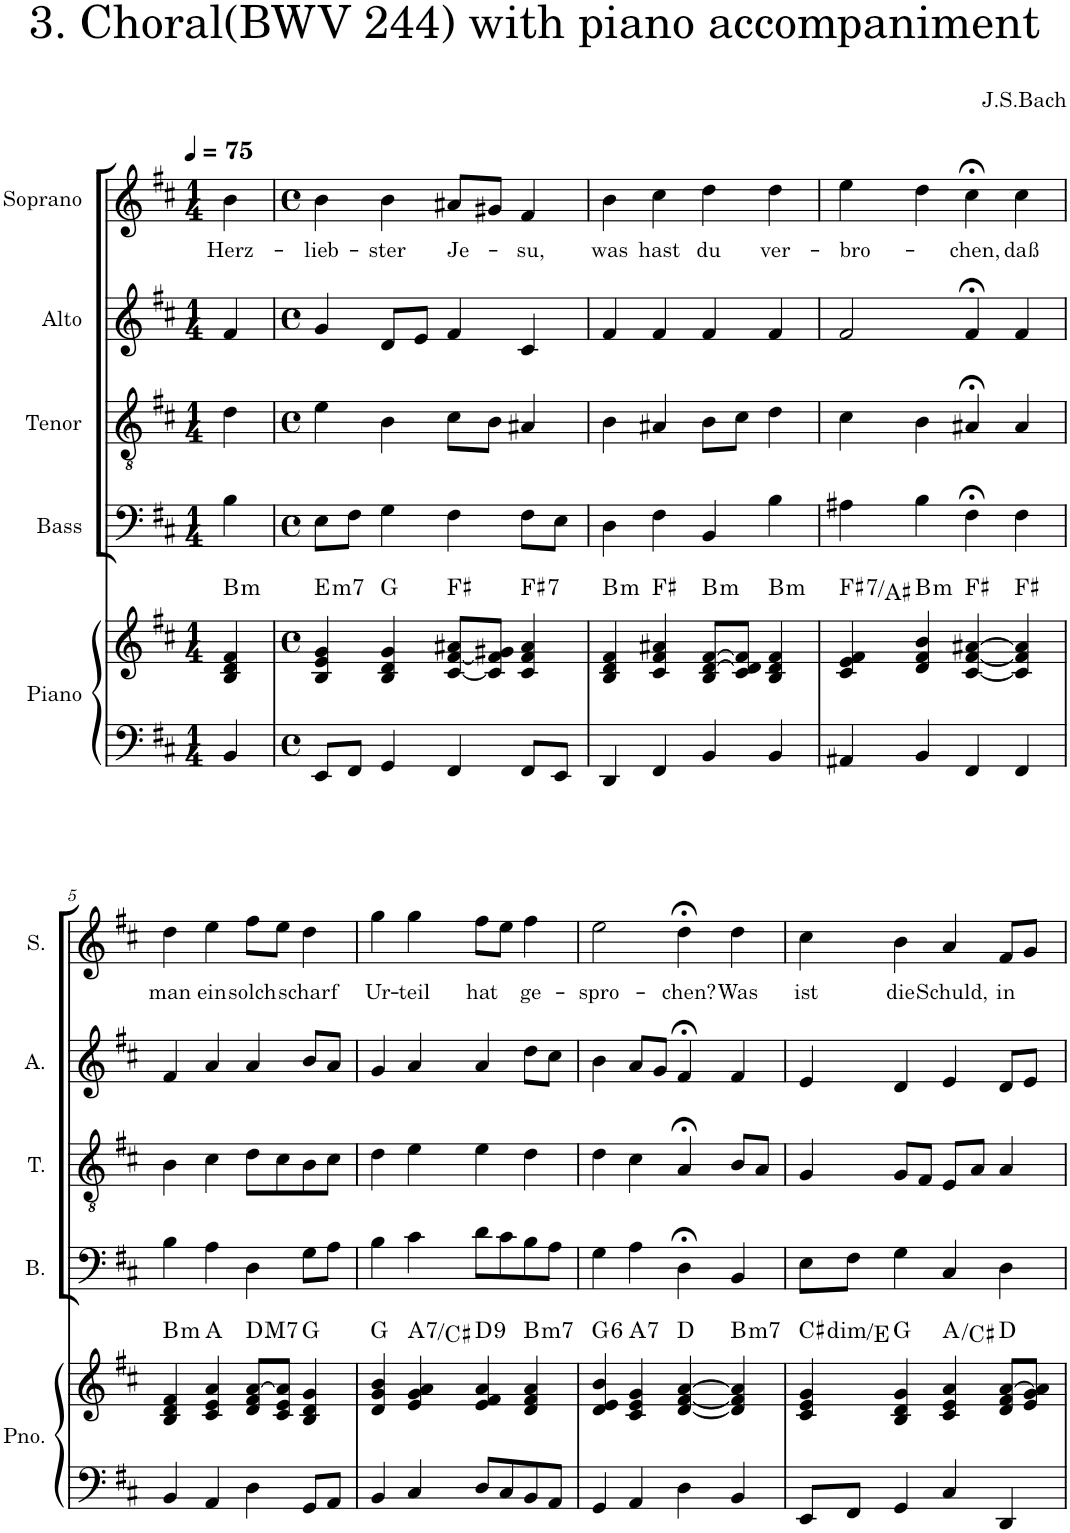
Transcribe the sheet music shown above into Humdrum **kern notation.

**kern	**kern	**harte	**kern	**kern	**kern	**kern	**text
*part5	*part5	*part5	*part4	*part3	*part2	*part1	*part1
*staff6	*staff5	*	*staff4	*staff3	*staff2	*staff1	*staff1
*I"Piano	*	*	*I"Bass	*I"Tenor	*I"Alto	*I"Soprano	*
*I'Pno.	*	*	*I'B.	*I'T.	*I'A.	*I'S.	*
*clefF4	*clefG2	*	*clefF4	*clefGv2	*clefG2	*clefG2	*
*k[f#c#]	*k[f#c#]	*	*k[f#c#]	*k[f#c#]	*k[f#c#]	*k[f#c#]	*
*M1/4	*M1/4	*	*M1/4	*M1/4	*M1/4	*M1/4	*
*MM75	*MM75	*	*MM75	*MM75	*MM75	*MM75	*
=1	=1	=1	=1	=1	=1	=1	=1
!	!	!LO:H:kt=m	!	!	!	!	!LO:LY:b
4BB/	4B/ 4d/ 4f#/	B:min	4B\	4d\	4f#/	4b\	Herz-
=2	=2	=2	=2	=2	=2	=2	=2
*M4/4	*M4/4	*	*M4/4	*M4/4	*M4/4	*M4/4	*
*met(c)	*met(c)	*	*met(c)	*met(c)	*met(c)	*met(c)	*
!	!	!LO:H:kt=m7	!	!	!	!	!LO:LY:b
8EE/L	4B/ 4e/ 4g/	E:min7	8E\L	4e\	4g/	4b\	-lieb-
8FF#/J	.	.	8F#\J	.	.	.	.
!	!	!	!	!	!	!	!LO:LY:b
4GG/	4B/ 4d/ 4g/	G:maj	4G\	4B\	8d/L	4b\	-ster
.	.	.	.	.	8e/J	.	.
!	!	!	!	!	!	!	!LO:LY:b
4FF#/	[8c#/ [<8f#/ 8a#X/L	F#:maj	4F#\	8c#\L	4f#/	8a#X/L	Je-
.	8c#/] 8f#/] 8g#X/J	.	.	8B\J	.	8g#X/J	.
!	!	!LO:H:kt=7	!	!	!	!	!LO:LY:b
8FF#/L	4c#/ 4f#/ 4a#/	F#:7	8F#\L	4A#X/	4c#/	4f#/	su,
8EE/J	.	.	8E\J	.	.	.	.
=3	=3	=3	=3	=3	=3	=3	=3
!	!	!LO:H:kt=m	!	!	!	!	!LO:LY:b
4DD/	4B/ 4d/ 4f#/	B:min	4D\	4B\	4f#/	4b\	was
!	!	!	!	!	!	!	!LO:LY:b
4FF#/	4c#/ 4f#/ 4a#X/	F#:maj	4F#\	4A#X/	4f#/	4cc#\	hast
!	!	!LO:H:kt=m	!	!	!	!	!LO:LY:b
4BB/	8B/ [>8d/ [8f#/L	B:min	4BB/	8B\L	4f#/	4dd\	du
.	8c#/ 8d/] 8f#/]J	.	.	8c#\J	.	.	.
!	!	!LO:H:kt=m	!	!	!	!	!LO:LY:b
4BB/	4B/ 4d/ 4f#/	B:min	4B\	4d\	4f#/	4dd\	ver-
=4	=4	=4	=4	=4	=4	=4	=4
!	!	!LO:H:kt=7	!	!	!	!	!LO:LY:b
4AA#X/	4c#/ 4e/ 4f#/	F#:7/3	4A#X\	4c#\	2f#/	4ee\	-bro-
!	!	!LO:H:kt=m	!	!	!	!	!
4BB/	4d/ 4f#/ 4b/	B:min	4B\	4B\	.	4dd\	.
!	!	!	!	!	!	!	!LO:LY:b
4FF#/	[4c#/ [4f#/ [4a#X/	F#:maj	4F#;<\	4A#X;</	4f#;</	4cc#;<\	chen,
!	!	!	!	!	!	!	!LO:LY:b
4FF#/	4c#/] 4f#/] 4a#/]	F#:maj	4F#\	4A#/	4f#/	4cc#\	daß
!!LO:LB:g=z
=5	=5	=5	=5	=5	=5	=5	=5
!	!	!LO:H:kt=m	!	!	!	!	!LO:LY:b
4BB/	4B/ 4d/ 4f#/	B:min	4B\	4B\	4f#/	4dd\	man
!	!	!	!	!	!	!	!LO:LY:b
4AA/	4c#/ 4e/ 4a/	A:maj	4A\	4c#\	4a/	4ee\	ein
!	!	!LO:H:kt=M7	!	!	!	!	!LO:LY:b
4D\	8d/ 8f#/ [8a/L	D:maj7	4D\	8d\L	4a/	8ff#\L	solch
.	8c#/ 8e/ 8a/]J	.	.	8c#\	.	8ee\J	.
!	!	!	!	!	!	!	!LO:LY:b
8GG/L	4B/ 4d/ 4g/	G:maj	8G\L	8B\	8b/L	4dd\	scharf
8AA/J	.	.	8A\J	8c#\J	8a/J	.	.
=6	=6	=6	=6	=6	=6	=6	=6
!	!	!	!	!	!	!	!LO:LY:b
4BB/	4d/ 4g/ 4b/	G:maj	4B\	4d\	4g/	4gg\	Ur-
!	!	!LO:H:kt=7	!	!	!	!	!LO:LY:b
4C#/	4e/ 4g/ 4a/	A:7/3	4c#\	4e\	4a/	4gg\	-teil
!	!	!LO:H:kt=9	!	!	!	!	!LO:LY:b
8D/L	4e/ 4f#/ 4a/	D:9	8d\L	4e\	4a/	8ff#\L	hat
8C#/	.	.	8c#\	.	.	8ee\J	.
!	!	!LO:H:kt=m7	!	!	!	!	!LO:LY:b
8BB/	4d/ 4f#/ 4a/	B:min7	8B\	4d\	8dd\L	4ff#\	ge-
8AA/J	.	.	8A\J	.	8cc#\J	.	.
=7	=7	=7	=7	=7	=7	=7	=7
!	!	!LO:H:kt=6	!	!	!	!	!LO:LY:b
4GG/	4d/ 4e/ 4b/	G:maj6	4G\	4d\	4b\	2ee\	-spro-
!	!	!LO:H:kt=7	!	!	!	!	!
4AA/	4c#/ 4e/ 4g/	A:7	4A\	4c#\	8a/L	.	.
.	.	.	.	.	8g/J	.	.
!	!	!	!	!	!	!	!LO:LY:b
4D\	[4d/ [4f#/ [4a/	D:maj	4D;<\	4A;</	4f#;</	4dd;<\	-chen?
!	!	!LO:H:kt=m7	!	!	!	!	!LO:LY:b
4BB/	4d/] 4f#/] 4a/]	B:min7	4BB/	8B/L	4f#/	4dd\	Was
.	.	.	.	8A/J	.	.	.
=8	=8	=8	=8	=8	=8	=8	=8
!	!	!LO:H:kt=dim	!	!	!	!	!LO:LY:b
8EE/L	4c#/ 4e/ 4g/	C#:dim/b3	8E\L	4G/	4e/	4cc#\	ist
8FF#/J	.	.	8F#\J	.	.	.	.
!	!	!	!	!	!	!	!LO:LY:b
4GG/	4B/ 4d/ 4g/	G:maj	4G\	8G/L	4d/	4b\	die
.	.	.	.	8F#/J	.	.	.
!	!	!	!	!	!	!	!LO:LY:b
4C#/	4c#/ 4e/ 4a/	A:maj/3	4C#/	8E/L	4e/	4a/	Schuld,
.	.	.	.	8A/J	.	.	.
!	!	!	!	!	!	!	!LO:LY:b
4DD/	8d/ 8f#/ [8a/L	D:maj	4D\	4A/	8d/L	8f#/L	in
.	8e/ 8g/ 8a/]J	.	.	.	8e/J	8g/J	.
=	=	=	=	=	=	=	=
*-	*-	*-	*-	*-	*-	*-	*-
